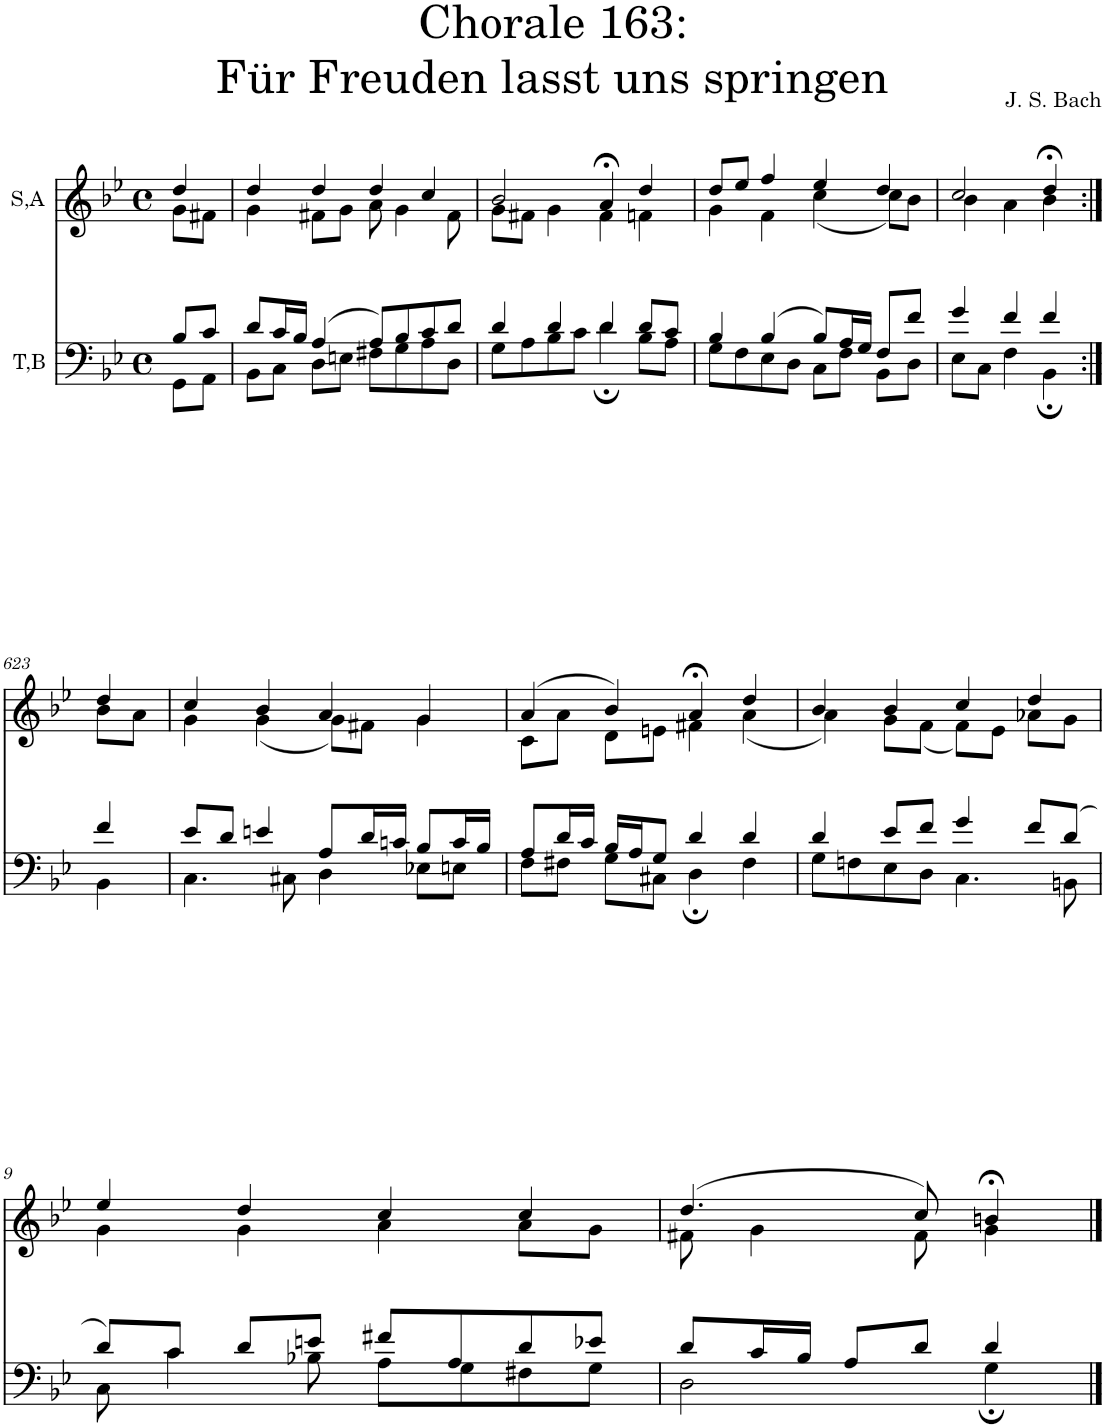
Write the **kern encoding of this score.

**kern	**kern
*part2	*part1
*staff2	*staff1
*I"T,B	*I"S,A
*clefF4	*clefG2
*k[b-e-]	*k[b-e-]
*M4/4	*M4/4
*met(c)	*met(c)
=	=
*^	*^
8B-/L	8GG\L	4dd/	8g\L
8c/J	8AA\J	.	8f#X\J
=1	=1	=1	=1
8d/L	8BB-\L	4dd/	4g\
16c/L	8C\J	.	.
16B-/JJ	.	.	.
(>4A/	8D\L	4dd/	8f#X\L
.	8En\J	.	8g\J
8A/L)	8F#X\L	4dd/	8a\
8B-/	8G\	.	4g\
8c/	8A\	4cc/	.
8d/J	8D\J	.	8f#\
=2	=2	=2	=2
4d/	8G\L	2b-/	8g\L
.	8A\	.	8f#X\J
4d/	8B-\	.	4g\
.	8c\J	.	.
4d/	4d;\	4a;</	4f#\
8d/L	8B-\L	4dd/	4fn\
8c/J	8A\J	.	.
=3	=3	=3	=3
4B-/	8G\L	8dd/L	4g\
.	8F\	8ee-/J	.
(>4B-/	8E-\	4ff/	4f\
.	8D\J	.	.
8B-/L)	8C\L	4ee-/	(<4cc\
16A/L	8F\J	.	.
16G/JJ	.	.	.
8F/L	8BB-\L	4dd/	8cc\L)
8f/J	8D\J	.	8b-\J
=622	=622	=622	=622
4g/	8E-\L	2cc/	4b-\
.	8C\J	.	.
4f/	4F\	.	4a\
4f/	4BB-;\	4dd;</	4b-\
!!LO:LB:g=z	!!
=623:|!	=623:|!	=623:|!	=623:|!
4f/	4BB-\	4dd/	8b-\L
.	.	.	8a\J
=6	=6	=6	=6
8e-/L	4.C\	4cc/	4g\
8d/J	.	.	.
4en/	.	4b-/	(<4g\
.	8C#X\	.	.
8A/L	4D\	4a/	8g\L)
16d/L	.	.	8f#X\J
16cn/JJ	.	.	.
8B-/L	8E-X\L	4g/	4g\
16c/L	8En\J	.	.
16B-/JJ	.	.	.
=7	=7	=7	=7
8A/L	8F\L	(>4a/	8c\L
16d/L	8F#X\J	.	8a\J
16c/JJ	.	.	.
16B-/LL	8G\L	4b-/)	8d\L
16A/J	.	.	.
8G/J	8C#X\J	.	8en\J
4d/	4D;\	4a;</	4f#X\
4d/	4F#\	4dd/	(<4a\
=8	=8	=8	=8
4d/	8G\L	4b-/	4a\)
.	8Fn\	.	.
8e-/L	8E-\	4b-/	8g\L
8f/J	8D\J	.	(<8f\J
4g/	4.C\	4cc/	8f\L)
.	.	.	8e-\J
8f/L	.	4dd/	8a-X\L
(>8d/J	8BBn\	.	8g\J
!!LO:LB:g=z	!!
=9	=9	=9	=9
8d/L)	8C\	4ee-/	4g\
8c/J	4c\	.	.
8d/L	.	4dd/	4g\
8en/J	8B-X\	.	.
8f#X/L	8A\L	4cc/	4a\
8A/	8G\	.	.
8d/	8F#X\	4cc/	8a\L
8e-X/J	8G\J	.	8g\J
=10	=10	=10	=10
8d/L	2D\	(>4.dd/	8f#X\
16c/L	.	.	4g\
16B-/JJ	.	.	.
8A/L	.	.	.
8d/J	.	8cc/)	8f#\
4d/	4G;\	4bn;</	4g\
*v	*v	*	*
*	*v	*v
==	==
*-	*-
